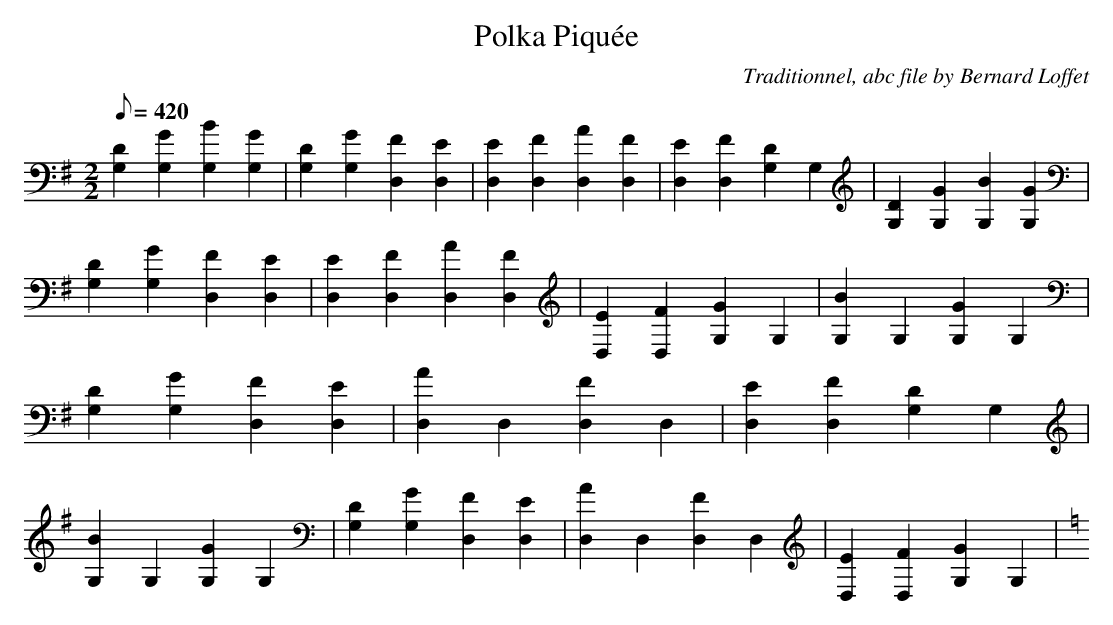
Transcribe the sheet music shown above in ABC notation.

X:1
T:Polka Piquée
C:Traditionnel, abc file by Bernard Loffet
L:1/8
Q:420
M:2/2
K:G
[D2G,2][G2G,2][B2G,2][G2G,2]|[D2G,2][G2G,2][F2D,2][E2D,2]|[E2D,2][F2D,2][A2D,2][F2D,2]|[E2D,2][F2D,2][D2G,2]G,2|[D2G,2][G2G,2][B2G,2][G2G,2]|[D2G,2][G2G,2][F2D,2][E2D,2]| \
[E2D,2][F2D,2][A2D,2][F2D,2]|[E2D,2][F2D,2][G2G,2]G,2|[B2G,2]G,2[G2G,2]G,2|[D2G,2][G2G,2][F2D,2][E2D,2]|[A2D,2]D,2[F2D,2]D,2|[E2D,2][F2D,2][D2G,2]G,2| \
[B2G,2]G,2[G2G,2]G,2|[D2G,2][G2G,2][F2D,2][E2D,2]|[A2D,2]D,2[F2D,2]D,2|[E2D,2][F2D,2][G2G,2]G,2| \
K:C
